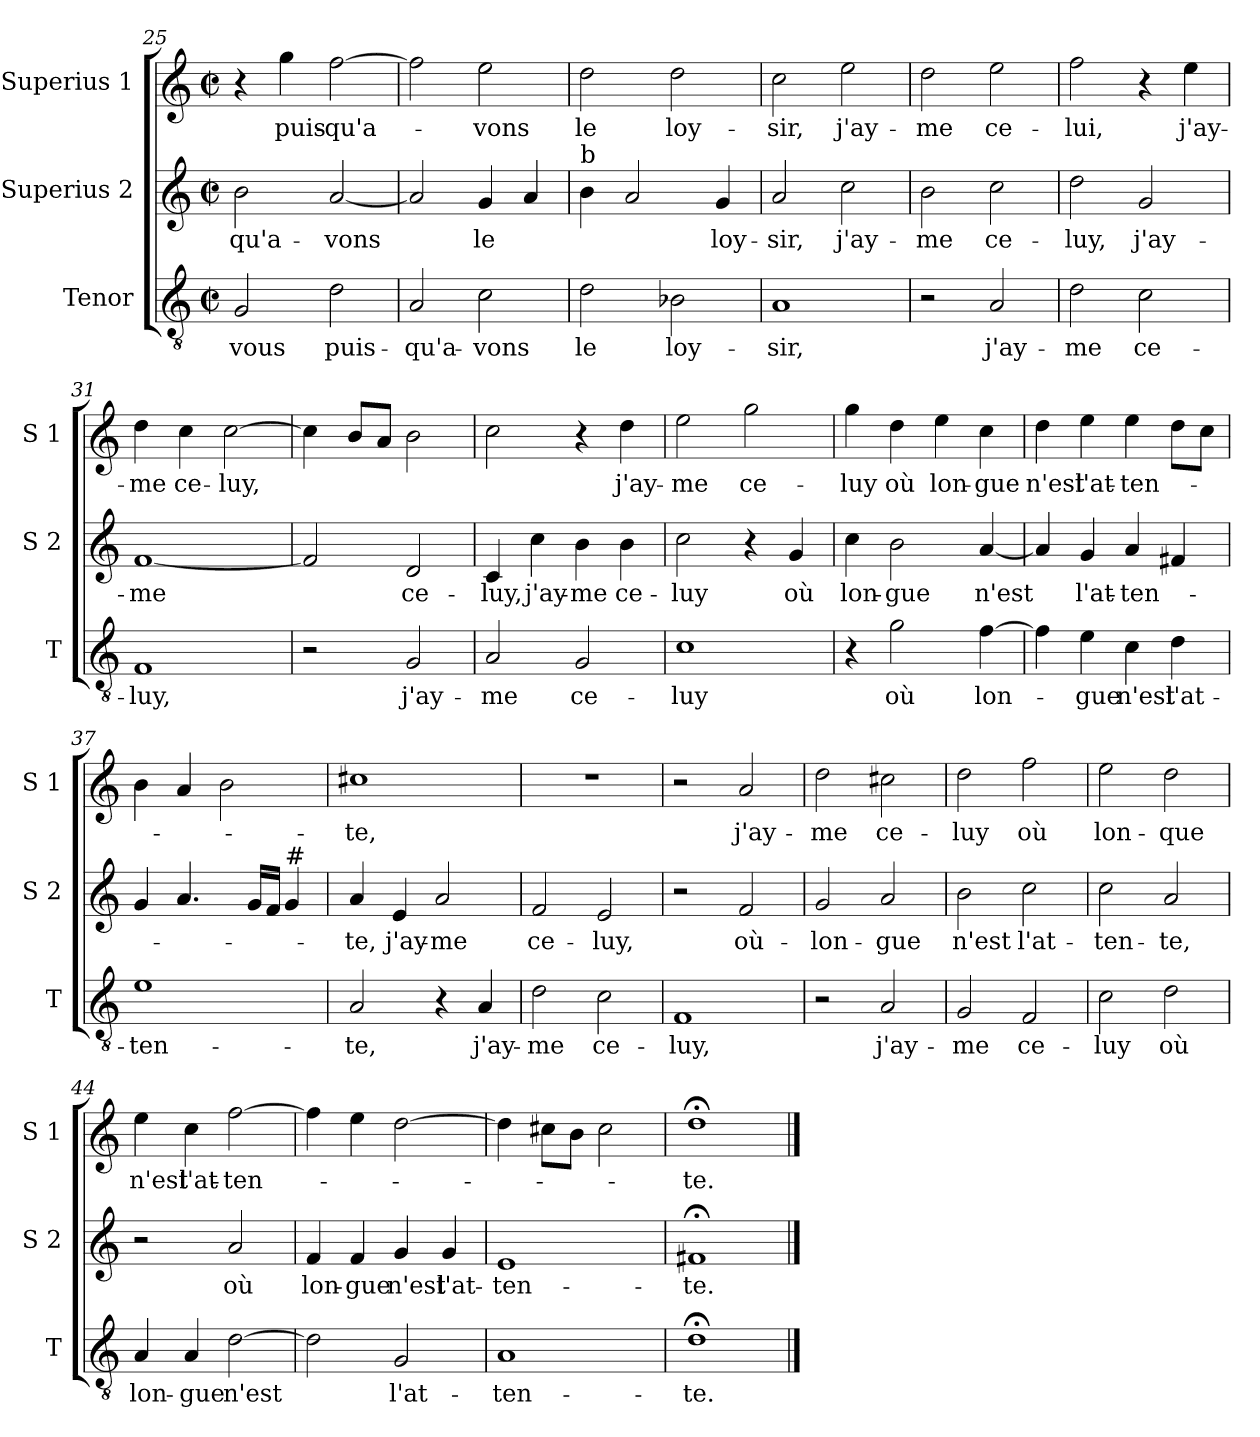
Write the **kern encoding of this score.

**kern	**text	**kern	**text	**kern	**text
*part3	*part3	*part2	*part2	*part1	*part1
*staff3	*staff3	*staff2	*staff2	*staff1	*staff1
*I"Tenor	*	*I"Superius 2	*	*I"Superius 1	*
*I'T	*	*I'S 2	*	*I'S 1	*
*clefGv2	*	*clefG2	*	*clefG2	*
*k[]	*	*k[]	*	*k[]	*
*C:	*	*C:	*	*C:	*
*M2/2	*	*M2/2	*	*M2/2	*
*met(c|)	*	*met(c|)	*	*met(c|)	*
=25	=25	=25	=25	=25	=25
!	!LO:LY:b	!	!LO:LY:b	!	!
2G/	vous	2b\	-qu'a-	4r	.
!	!	!	!	!	!LO:LY:b
.	.	.	.	4gg\	puis-
!	!LO:LY:b	!	!LO:LY:b	!	!LO:LY:b
2d\	puis-	[2a/	-vons	[2ff\	-qu'a-
!!LO:LB:g=z
=26	=26	=26	=26	=26	=26
!	!LO:LY:b	!	!	!	!
2A/	-qu'a-	2a/]	.	2ff\]	.
!	!LO:LY:b	!	!LO:LY:b	!	!LO:LY:b
2c\	-vons	4g/	le	2ee\	-vons
.	.	4a/	.	.	.
=27	=27	=27	=27	=27	=27
!	!	!LO:TX:a:t=b	!	!	!
!	!LO:LY:b	!	!	!	!LO:LY:b
2d\	le	4b\	.	2dd\	le
.	.	2a/	.	.	.
!	!LO:LY:b	!	!	!	!LO:LY:b
2B-X\	loy-	.	.	2dd\	loy-
!	!	!	!LO:LY:b	!	!
.	.	4g/	loy-	.	.
=28	=28	=28	=28	=28	=28
!	!LO:LY:b	!	!LO:LY:b	!	!LO:LY:b
1A	-sir,	2a/	-sir,	2cc\	-sir,
!	!	!	!LO:LY:b	!	!LO:LY:b
.	.	2cc\	j'ay-	2ee\	j'ay-
=29	=29	=29	=29	=29	=29
!	!	!	!LO:LY:b	!	!LO:LY:b
2r	.	2b\	-me	2dd\	-me
!	!LO:LY:b	!	!LO:LY:b	!	!LO:LY:b
2A/	j'ay-	2cc\	ce-	2ee\	ce-
=30	=30	=30	=30	=30	=30
!	!LO:LY:b	!	!LO:LY:b	!	!LO:LY:b
2d\	-me	2dd\	-luy,	2ff\	-lui,
!	!LO:LY:b	!	!LO:LY:b	!	!
2c\	ce-	2g/	j'ay-	4r	.
!	!	!	!	!	!LO:LY:b
.	.	.	.	4ee\	j'ay-
!!LO:LB:g=z
=31	=31	=31	=31	=31	=31
!	!LO:LY:b	!	!LO:LY:b	!	!LO:LY:b
1F	-luy,	[1f	-me	4dd\	-me
!	!	!	!	!	!LO:LY:b
.	.	.	.	4cc\	ce-
!	!	!	!	!	!LO:LY:b
.	.	.	.	[2cc\	-luy,
=32	=32	=32	=32	=32	=32
2r	.	2f/]	.	4cc\]	.
.	.	.	.	8b/L	.
.	.	.	.	8a/J	.
!	!LO:LY:b	!	!LO:LY:b	!	!
2G/	j'ay-	2d/	ce-	2b\	.
=33	=33	=33	=33	=33	=33
!	!LO:LY:b	!	!LO:LY:b	!	!
2A/	-me	4c/	-luy,	2cc\	.
!	!	!	!LO:LY:b	!	!
.	.	4cc\	j'ay-	.	.
!	!LO:LY:b	!	!LO:LY:b	!	!
2G/	ce-	4b\	-me	4r	.
!	!	!	!LO:LY:b	!	!LO:LY:b
.	.	4b\	ce-	4dd\	j'ay-
=34	=34	=34	=34	=34	=34
!	!LO:LY:b	!	!LO:LY:b	!	!LO:LY:b
1c	-luy	2cc\	-luy	2ee\	-me
!	!	!	!	!	!LO:LY:b
.	.	4r	.	2gg\	ce-
!	!	!	!LO:LY:b	!	!
.	.	4g/	où	.	.
=35	=35	=35	=35	=35	=35
!	!	!	!LO:LY:b	!	!LO:LY:b
4r	.	4cc\	lon-	4gg\	-luy
!	!LO:LY:b	!	!LO:LY:b	!	!LO:LY:b
2g\	où	2b\	-gue	4dd\	où
!	!	!	!	!	!LO:LY:b
.	.	.	.	4ee\	lon-
!	!LO:LY:b	!	!LO:LY:b	!	!LO:LY:b
[4f\	lon-	[4a/	n'est	4cc\	-gue
!!LO:PB:g=z
=36	=36	=36	=36	=36	=36
!	!	!	!	!	!LO:LY:b
4f\]	.	4a/]	.	4dd\	n'est
!	!LO:LY:b	!	!LO:LY:b	!	!LO:LY:b
4e\	-gue	4g/	l'at-	4ee\	l'at-
!	!LO:LY:b	!	!LO:LY:b	!	!LO:LY:b
4c\	n'est	4a/	-ten-	4ee\	-ten-
!	!LO:LY:b	!	!	!	!
4d\	l'at-	4f#X/	.	8dd\L	.
.	.	.	.	8cc\J	.
=37	=37	=37	=37	=37	=37
!	!LO:LY:b	!	!	!	!
1e	-ten-	4g/	.	4b\	.
.	.	4.a/	.	4a/	.
.	.	.	.	2b\	.
.	.	16g/LL	.	.	.
.	.	16f/JJ	.	.	.
!	!	!LO:TX:a:t=#	!	!	!
.	.	4g/	.	.	.
=38	=38	=38	=38	=38	=38
!	!LO:LY:b	!	!LO:LY:b	!	!LO:LY:b
2A/	-te,	4a/	-te,	1cc#X	-te,
!	!	!	!LO:LY:b	!	!
.	.	4e/	j'ay-	.	.
!	!	!	!LO:LY:b	!	!
4r	.	2a/	-me	.	.
!	!LO:LY:b	!	!	!	!
4A/	j'ay-	.	.	.	.
=39	=39	=39	=39	=39	=39
!	!LO:LY:b	!	!LO:LY:b	!	!
2d\	-me	2f/	ce-	1r	.
!	!LO:LY:b	!	!LO:LY:b	!	!
2c\	ce-	2e/	-luy,	.	.
=40	=40	=40	=40	=40	=40
!	!LO:LY:b	!	!	!	!
1F	-luy,	2r	.	2r	.
!	!	!	!LO:LY:b	!	!LO:LY:b
.	.	2f/	où-	2a/	j'ay-
=41	=41	=41	=41	=41	=41
!	!	!	!LO:LY:b	!	!LO:LY:b
2r	.	2g/	-lon-	2dd\	-me
!	!LO:LY:b	!	!LO:LY:b	!	!LO:LY:b
2A/	j'ay-	2a/	-gue	2cc#X\	ce-
!!LO:LB:g=z
=42	=42	=42	=42	=42	=42
!	!LO:LY:b	!	!LO:LY:b	!	!LO:LY:b
2G/	-me	2b\	n'est	2dd\	-luy
!	!LO:LY:b	!	!LO:LY:b	!	!LO:LY:b
2F/	ce-	2cc\	l'at-	2ff\	où
=43	=43	=43	=43	=43	=43
!	!LO:LY:b	!	!LO:LY:b	!	!LO:LY:b
2c\	-luy	2cc\	-ten-	2ee\	lon-
!	!LO:LY:b	!	!LO:LY:b	!	!LO:LY:b
2d\	où	2a/	-te,	2dd\	-que
=44	=44	=44	=44	=44	=44
!	!LO:LY:b	!	!	!	!LO:LY:b
4A/	lon-	2r	.	4ee\	n'est
!	!LO:LY:b	!	!	!	!LO:LY:b
4A/	-gue	.	.	4cc\	l'at-
!	!LO:LY:b	!	!LO:LY:b	!	!LO:LY:b
[2d\	n'est	2a/	où	[2ff\	-ten-
=45	=45	=45	=45	=45	=45
!	!	!	!LO:LY:b	!	!
2d\]	.	4f/	lon-	4ff\]	.
!	!	!	!LO:LY:b	!	!
.	.	4f/	-gue	4ee\	.
!	!LO:LY:b	!	!LO:LY:b	!	!
2G/	l'at-	4g/	n'est	[2dd\	.
!	!	!	!LO:LY:b	!	!
.	.	4g/	l'at-	.	.
=46	=46	=46	=46	=46	=46
!	!LO:LY:b	!	!LO:LY:b	!	!
1A	-ten-	1e	-ten-	4dd\]	.
.	.	.	.	8cc#X\L	.
.	.	.	.	8b\J	.
.	.	.	.	2cc#\	.
=47	=47	=47	=47	=47	=47
!	!LO:LY:b	!	!LO:LY:b	!	!LO:LY:b
1d;<	-te.	1f#X;<	-te.	1dd;<	-te.
==	==	==	==	==	==
*-	*-	*-	*-	*-	*-
